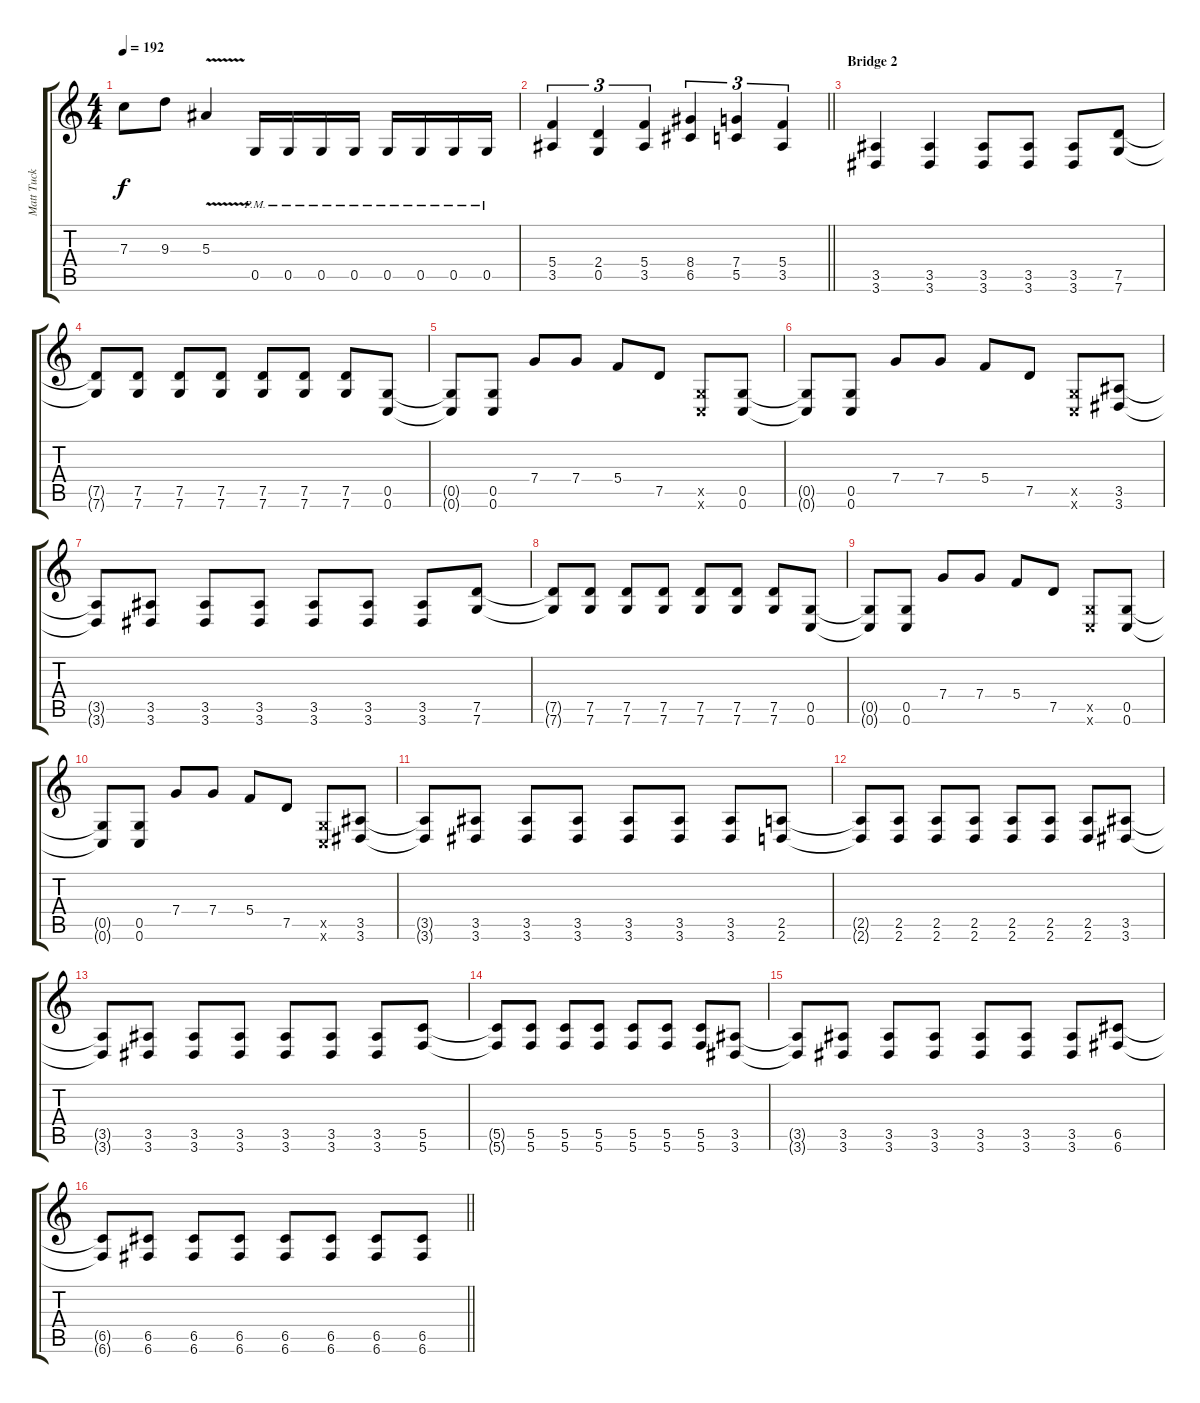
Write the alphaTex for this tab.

\track ("Matt Tuck" "Matt Tuck") {instrument distortionguitar}
\staff {score tabs}
\tuning (D4 A3 F3 C3 G2 C2) {hide}
\ts (4 4)
\tempo 192
\clef g2
\ks c
7.3{t}.8{dy f} 9.3.8 5.3{v}.4 0.5{pm}.16 0.5{pm}.16 0.5{pm}.16 0.5{pm}.16 0.5{pm}.16 0.5{pm}.16 0.5{pm}.16 0.5{pm}.16 |
\barLineRight lightlight
(5.4 3.5).4{tu (3 2)} (2.4 0.5).4{tu (3 2)} (5.4 3.5).4{tu (3 2)} (8.4 6.5).4{tu (3 2)} (7.4 5.5).4{tu (3 2)} (5.4 3.5).4{tu (3 2)} |
\section ("" "Bridge 2")
(3.5 3.6).4 (3.5 3.6).4 (3.5 3.6).8 (3.5 3.6).8 (3.5 3.6).8 (7.5 7.6).8 |
(7.5{t} 7.6{t}).8 (7.5 7.6).8 (7.5 7.6).8 (7.5 7.6).8 (7.5 7.6).8 (7.5 7.6).8 (7.5 7.6).8 (0.5 0.6).8 |
(0.5{t} 0.6{t}).8 (0.5 0.6).8 7.4.8 7.4.8 5.4.8 7.5.8 (0.5{x} 0.6{x}).8 (0.5 0.6).8 |
(0.5{t} 0.6{t}).8 (0.5 0.6).8 7.4.8 7.4.8 5.4.8 7.5.8 (0.5{x} 0.6{x}).8 (3.5 3.6).8 |
(3.5{t} 3.6{t}).8 (3.5 3.6).8 (3.5 3.6).8 (3.5 3.6).8 (3.5 3.6).8 (3.5 3.6).8 (3.5 3.6).8 (7.5 7.6).8 |
(7.5{t} 7.6{t}).8 (7.5 7.6).8 (7.5 7.6).8 (7.5 7.6).8 (7.5 7.6).8 (7.5 7.6).8 (7.5 7.6).8 (0.5 0.6).8 |
(0.5{t} 0.6{t}).8 (0.5 0.6).8 7.4.8 7.4.8 5.4.8 7.5.8 (0.5{x} 0.6{x}).8 (0.5 0.6).8 |
(0.5{t} 0.6{t}).8 (0.5 0.6).8 7.4.8 7.4.8 5.4.8 7.5.8 (0.5{x} 0.6{x}).8 (3.5 3.6).8 |
(3.5{t} 3.6{t}).8 (3.5 3.6).8 (3.5 3.6).8 (3.5 3.6).8 (3.5 3.6).8 (3.5 3.6).8 (3.5 3.6).8 (2.5 2.6).8 |
(2.5{t} 2.6{t}).8 (2.5 2.6).8 (2.5 2.6).8 (2.5 2.6).8 (2.5 2.6).8 (2.5 2.6).8 (2.5 2.6).8 (3.5 3.6).8 |
(3.5{t} 3.6{t}).8 (3.5 3.6).8 (3.5 3.6).8 (3.5 3.6).8 (3.5 3.6).8 (3.5 3.6).8 (3.5 3.6).8 (5.5 5.6).8 |
(5.5{t} 5.6{t}).8 (5.5 5.6).8 (5.5 5.6).8 (5.5 5.6).8 (5.5 5.6).8 (5.5 5.6).8 (5.5 5.6).8 (3.5 3.6).8 |
(3.5{t} 3.6{t}).8 (3.5 3.6).8 (3.5 3.6).8 (3.5 3.6).8 (3.5 3.6).8 (3.5 3.6).8 (3.5 3.6).8 (6.5 6.6).8 |
\barLineRight lightlight
(6.5{t} 6.6{t}).8 (6.5 6.6).8 (6.5 6.6).8 (6.5 6.6).8 (6.5 6.6).8 (6.5 6.6).8 (6.5 6.6).8 (6.5 6.6).8
